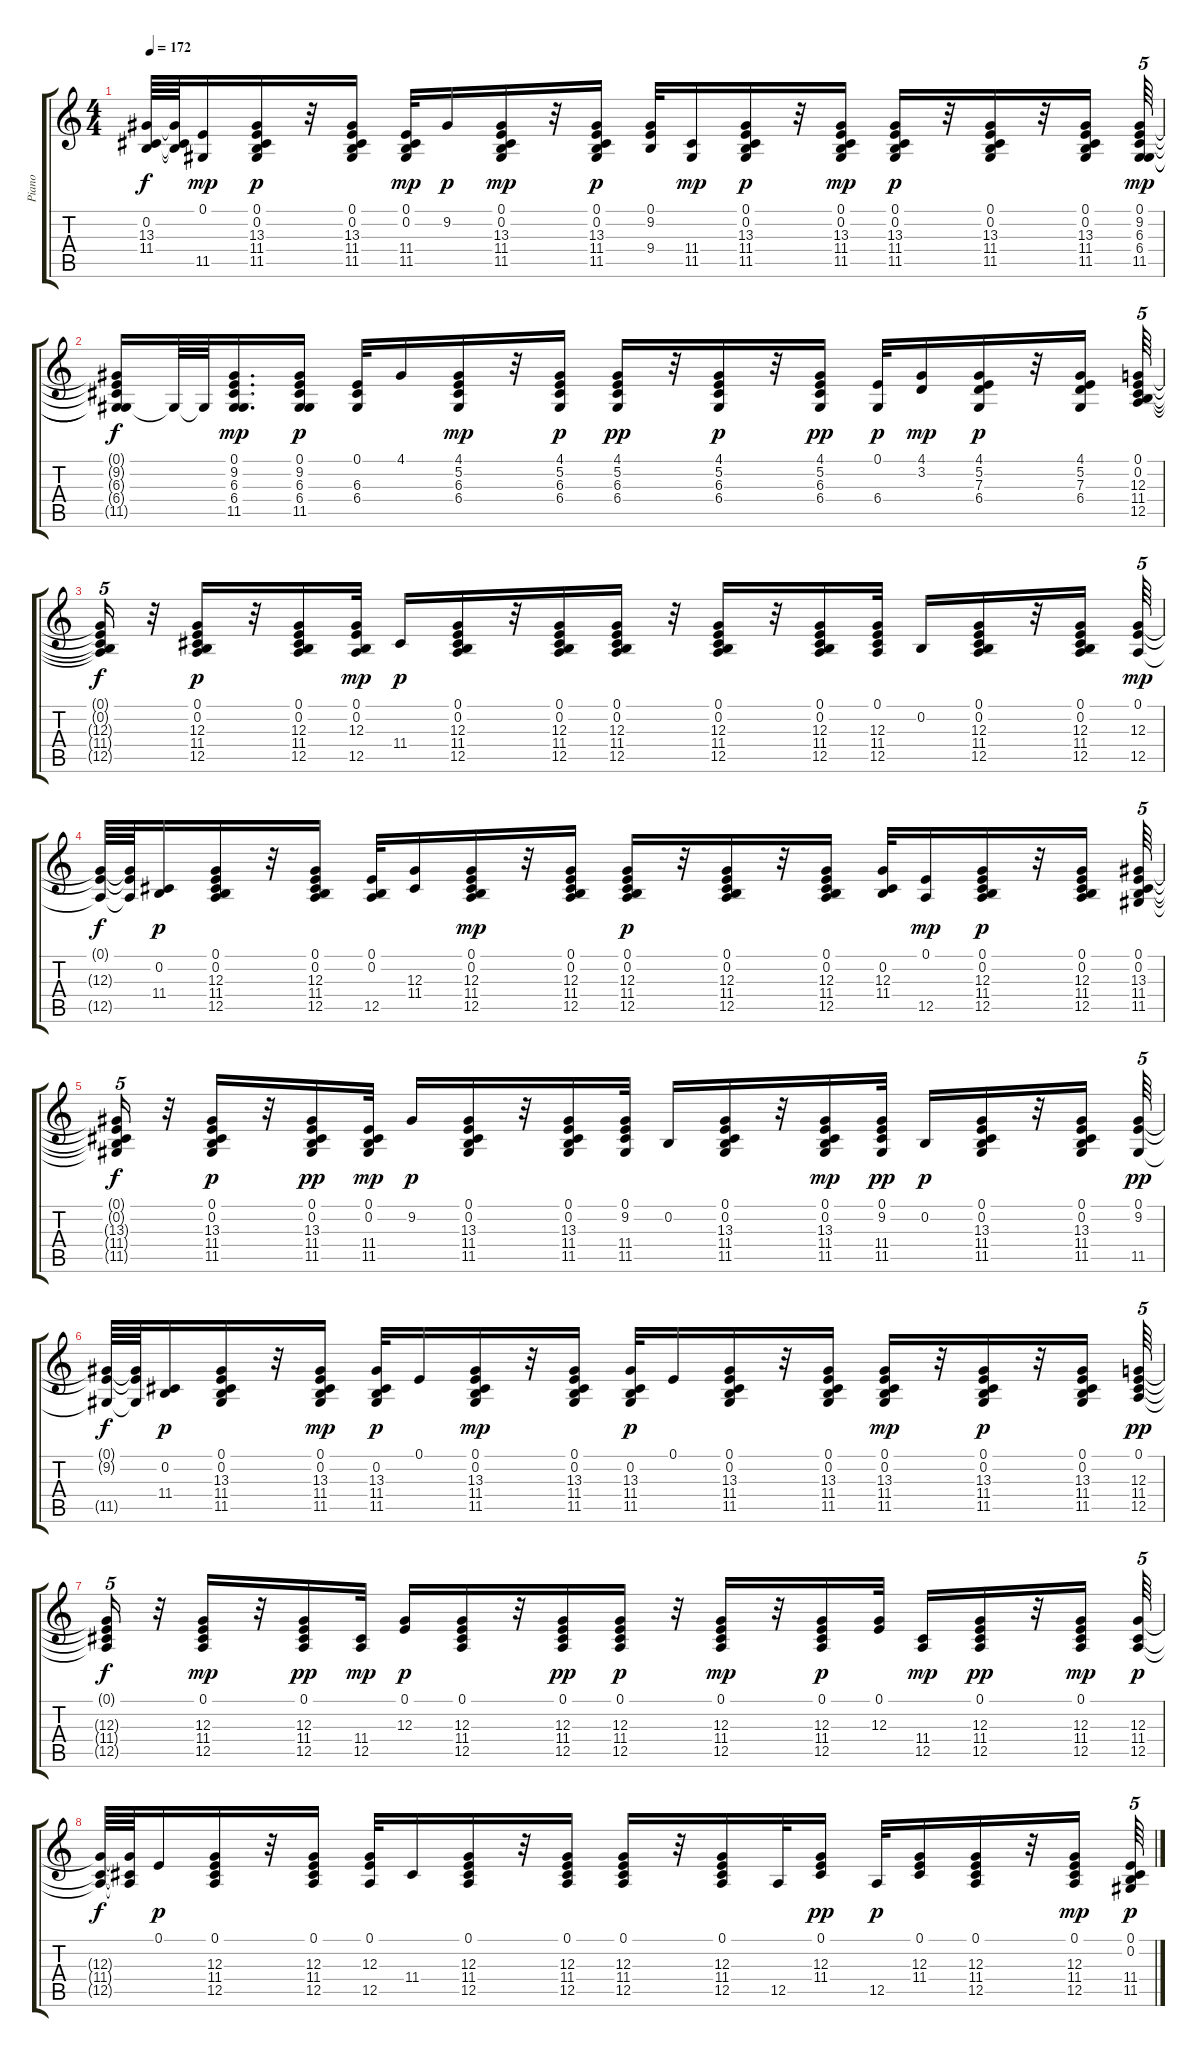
\track ("Piano" "Piano") {instrument violin}
\staff {score tabs}
\tuning (E4 B3 G3 D3 A2 E2) {hide}
\ts (4 4)
\tempo 172
\clef g2
\ks c
(0.2{t} 13.3{t} 11.4{t}).64{dy f} (0.2{t} 13.3{t} 11.4{t}).64 (0.1 11.5).16{dy mp} (0.1 0.2 13.3 11.4 11.5).16{dy p} r.32 (0.1 0.2 13.3 11.4 11.5).16 (0.1 0.2 11.4 11.5).32{dy mp} 9.2.16{dy p} (0.1 0.2 13.3 11.4 11.5).16{dy mp} r.32 (0.1 0.2 13.3 11.4 11.5).16{dy p} (0.1 9.2 9.4).32 (11.4 11.5).16{dy mp} (0.1 0.2 13.3 11.4 11.5).16{dy p} r.32 (0.1 0.2 13.3 11.4 11.5).16{dy mp} (0.1 0.2 13.3 11.4 11.5).16{dy p} r.32 (0.1 0.2 13.3 11.4 11.5).16 r.32 (0.1 0.2 13.3 11.4 11.5).16 (0.1 9.2 6.3 6.4 11.5).64{tu (5 4) dy mp} |
(0.1{t} 9.2{t} 6.3{t} 6.4{t} 11.5{t}).16{dy f} 6.4{t}.64 6.4{t}.64 (0.1 9.2 6.3 6.4 11.5).16{d dy mp} (0.1 9.2 6.3 6.4 11.5).16{dy p} (0.1 6.3 6.4).32 4.1.16 (4.1 5.2 6.3 6.4).16{dy mp} r.32 (4.1 5.2 6.3 6.4).16{dy p} (4.1 5.2 6.3 6.4).16{dy pp} r.32 (4.1 5.2 6.3 6.4).16{dy p} r.32 (4.1 5.2 6.3 6.4).16{dy pp} (0.1 6.4).32{dy p} (4.1 3.2).16{dy mp} (4.1 5.2 7.3 6.4).16{dy p} r.32 (4.1 5.2 7.3 6.4).16 (0.1 0.2 12.3 11.4 12.5).64{tu (5 4)} |
(0.1{t} 0.2{t} 12.3{t} 11.4{t} 12.5{t}).16{tu (5 4) dy f} r.32 (0.1 0.2 12.3 11.4 12.5).16{dy p} r.32 (0.1 0.2 12.3 11.4 12.5).16 (0.1 0.2 12.3 12.5).32{dy mp} 11.4.16{dy p} (0.1 0.2 12.3 11.4 12.5).16 r.32 (0.1 0.2 12.3 11.4 12.5).16 (0.1 0.2 12.3 11.4 12.5).16 r.32 (0.1 0.2 12.3 11.4 12.5).16 r.32 (0.1 0.2 12.3 11.4 12.5).16 (0.1 12.3 11.4 12.5).32 0.2.16 (0.1 0.2 12.3 11.4 12.5).16 r.32 (0.1 0.2 12.3 11.4 12.5).16 (0.1 12.3 12.5).64{tu (5 4) dy mp} |
(0.1{t} 12.3{t} 12.5{t}).64{dy f} (0.1{t} 12.3{t} 12.5{t}).64 (0.2 11.4).16{dy p} (0.1 0.2 12.3 11.4 12.5).16 r.32 (0.1 0.2 12.3 11.4 12.5).16 (0.1 0.2 12.5).32 (12.3 11.4).16 (0.1 0.2 12.3 11.4 12.5).16{dy mp} r.32 (0.1 0.2 12.3 11.4 12.5).16 (0.1 0.2 12.3 11.4 12.5).16{dy p} r.32 (0.1 0.2 12.3 11.4 12.5).16 r.32 (0.1 0.2 12.3 11.4 12.5).16 (0.2 12.3 11.4).32 (0.1 12.5).16{dy mp} (0.1 0.2 12.3 11.4 12.5).16{dy p} r.32 (0.1 0.2 12.3 11.4 12.5).16 (0.1 0.2 13.3 11.4 11.5).64{tu (5 4)} |
(0.1{t} 0.2{t} 13.3{t} 11.4{t} 11.5{t}).16{tu (5 4) dy f} r.32 (0.1 0.2 13.3 11.4 11.5).16{dy p} r.32 (0.1 0.2 13.3 11.4 11.5).16{dy pp} (0.1 0.2 11.4 11.5).32{dy mp} 9.2.16{dy p} (0.1 0.2 13.3 11.4 11.5).16 r.32 (0.1 0.2 13.3 11.4 11.5).16 (0.1 9.2 11.4 11.5).32 0.2.16 (0.1 0.2 13.3 11.4 11.5).16 r.32 (0.1 0.2 13.3 11.4 11.5).16{dy mp} (0.1 9.2 11.4 11.5).32{dy pp} 0.2.16{dy p} (0.1 0.2 13.3 11.4 11.5).16 r.32 (0.1 0.2 13.3 11.4 11.5).16 (0.1 9.2 11.5).64{tu (5 4) dy pp} |
(0.1{t} 9.2{t} 11.5{t}).64{dy f} (0.1{t} 9.2{t} 11.5{t}).64 (0.2 11.4).16{dy p} (0.1 0.2 13.3 11.4 11.5).16 r.32 (0.1 0.2 13.3 11.4 11.5).16{dy mp} (0.2 13.3 11.4 11.5).32{dy p} 0.1.16 (0.1 0.2 13.3 11.4 11.5).16{dy mp} r.32 (0.1 0.2 13.3 11.4 11.5).16 (0.2 13.3 11.4 11.5).32{dy p} 0.1.16 (0.1 0.2 13.3 11.4 11.5).16 r.32 (0.1 0.2 13.3 11.4 11.5).16 (0.1 0.2 13.3 11.4 11.5).16{dy mp} r.32 (0.1 0.2 13.3 11.4 11.5).16{dy p} r.32 (0.1 0.2 13.3 11.4 11.5).16 (0.1 12.3 11.4 12.5).64{tu (5 4) dy pp} |
(0.1{t} 12.3{t} 11.4{t} 12.5{t}).16{tu (5 4) dy f} r.32 (0.1 12.3 11.4 12.5).16{dy mp} r.32 (0.1 12.3 11.4 12.5).16{dy pp} (11.4 12.5).32{dy mp} (0.1 12.3).16{dy p} (0.1 12.3 11.4 12.5).16 r.32 (0.1 12.3 11.4 12.5).16{dy pp} (0.1 12.3 11.4 12.5).16{dy p} r.32 (0.1 12.3 11.4 12.5).16{dy mp} r.32 (0.1 12.3 11.4 12.5).16{dy p} (0.1 12.3).32 (11.4 12.5).16{dy mp} (0.1 12.3 11.4 12.5).16{dy pp} r.32 (0.1 12.3 11.4 12.5).16{dy mp} (12.3 11.4 12.5).64{tu (5 4) dy p} |
(12.3{t} 11.4{t} 12.5{t}).64{dy f} (12.3{t} 11.4{t} 12.5{t}).64 0.1.16{dy p} (0.1 12.3 11.4 12.5).16 r.32 (0.1 12.3 11.4 12.5).16 (0.1 12.3 12.5).32 11.4.16 (0.1 12.3 11.4 12.5).16 r.32 (0.1 12.3 11.4 12.5).16 (0.1 12.3 11.4 12.5).16 r.32 (0.1 12.3 11.4 12.5).16 12.5.32 (0.1 12.3 11.4).16{dy pp} 12.5.32{dy p} (0.1 12.3 11.4).16 (0.1 12.3 11.4 12.5).16 r.32 (0.1 12.3 11.4 12.5).16{dy mp} (0.1 0.2 11.4 11.5).64{tu (5 4) dy p}
